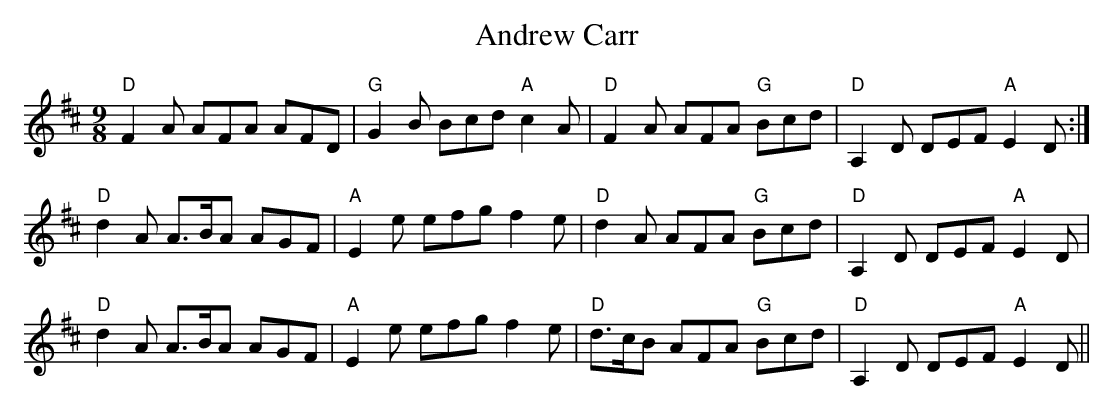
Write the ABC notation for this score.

X:1
T:Andrew Carr
M:9/8
L:1/8
K:D
"D"F2A AFA AFD|"G"G2B Bcd "A"c2A|"D"F2A AFA "G"Bcd|"D"A,2D DEF "A"E2D:|!
"D"d2A A>BA AGF|"A"E2e efg f2e|"D"d2A AFA "G"Bcd|"D"A,2D DEF "A"E2D|!
"D"d2A A>BA AGF|"A"E2e efg f2e|"D"d>cB AFA "G"Bcd|"D"A,2D DEF "A"E2D||
